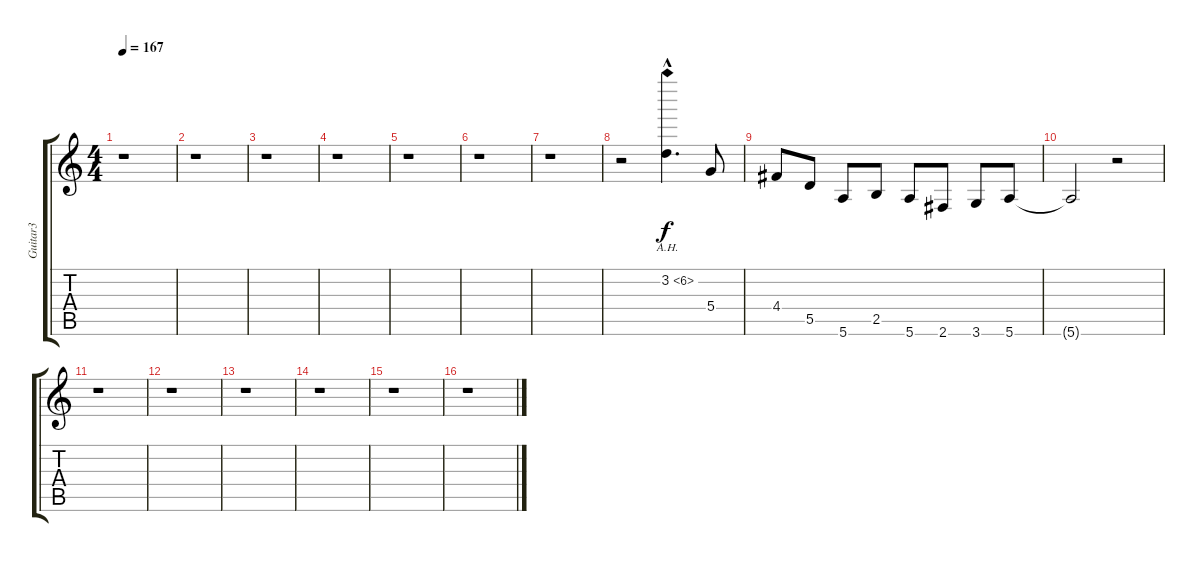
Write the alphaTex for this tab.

\track ("Guitar3" "Guitar3") {instrument distortionguitar}
\staff {score tabs}
\tuning (E4 B3 G3 D3 A2 E2) {hide}
\ts (4 4)
\tempo 167
\clef g2
\ks c
r.1{dy f} |
r.1 |
r.1 |
r.1 |
r.1 |
r.1 |
r.1 |
r.2 3.2{ah 3 hac}.4{d} 5.4.8 |
4.4.8 5.5.8 5.6.8 2.5.8 5.6.8 2.6.8 3.6.8 5.6.8 |
5.6{t}.2 r.2 |
r.1 |
r.1 |
r.1 |
r.1 |
r.1 |
r.1
